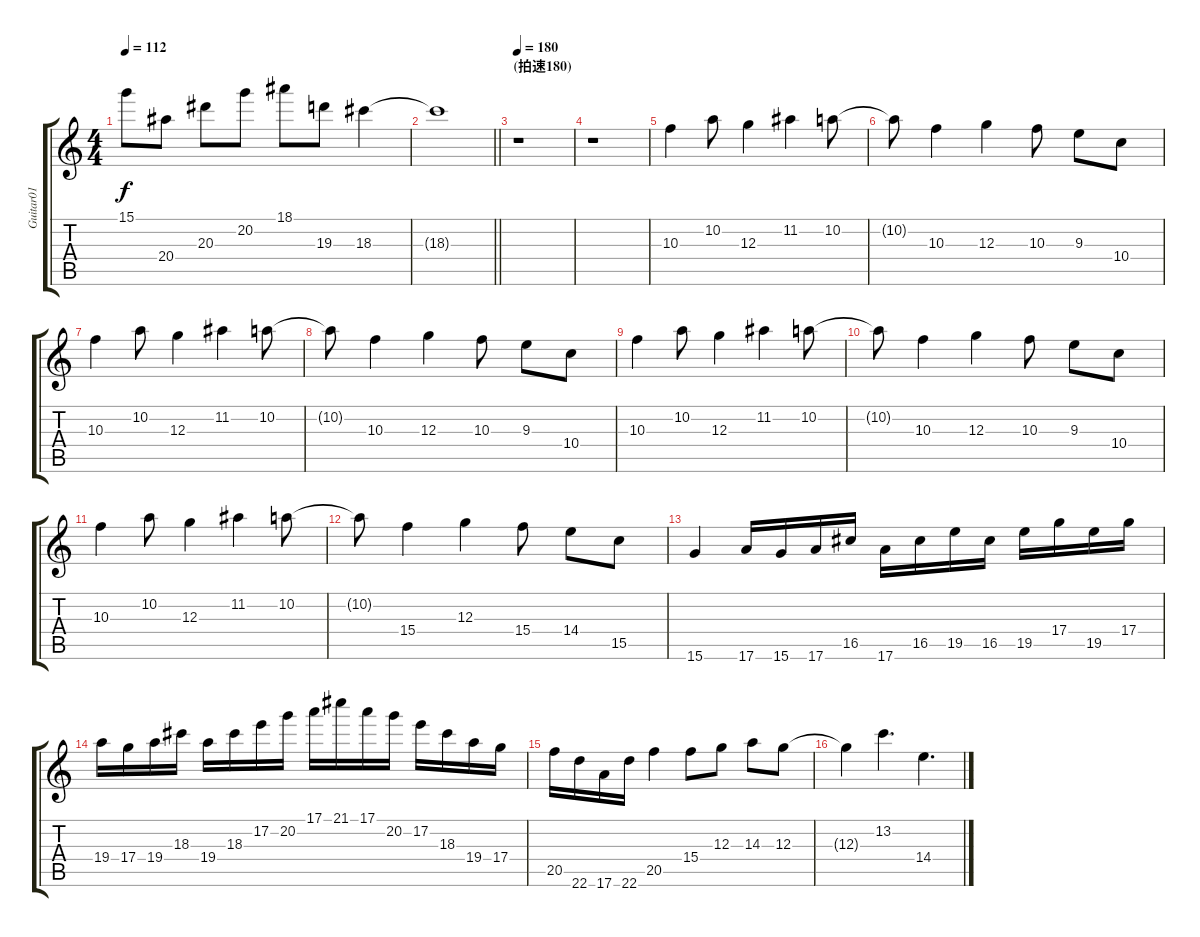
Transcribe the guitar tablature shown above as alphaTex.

\track ("Guitar01" "Guitar01") {instrument distortionguitar}
\staff {score tabs}
\tuning (E4 B3 G3 D3 A2 E2) {hide}
\ts (4 4)
\tempo 112
\clef g2
\ks c
15.1{t}.8{dy f} 20.4.8 20.3.8 20.2.8 18.1.8 19.3.8 18.3.4 |
\barLineRight lightlight
18.3{t}.1 |
\section ("" "(拍速180)")
\tempo 180
r.1 |
r.1 |
10.3.4 10.2.8 12.3.4 11.2.4 10.2.8 |
10.2{t}.8 10.3.4 12.3.4 10.3.8 9.3.8 10.4.8 |
10.3.4 10.2.8 12.3.4 11.2.4 10.2.8 |
10.2{t}.8 10.3.4 12.3.4 10.3.8 9.3.8 10.4.8 |
10.3.4 10.2.8 12.3.4 11.2.4 10.2.8 |
10.2{t}.8 10.3.4 12.3.4 10.3.8 9.3.8 10.4.8 |
10.3.4 10.2.8 12.3.4 11.2.4 10.2.8 |
10.2{t}.8 15.4.4 12.3.4 15.4.8 14.4.8 15.5.8 |
15.6.4 17.6.16 15.6.16 17.6.16 16.5.16 17.6.16 16.5.16 19.5.16 16.5.16 19.5.16 17.4.16 19.5.16 17.4.16 |
19.4.16 17.4.16 19.4.16 18.3.16 19.4.16 18.3.16 17.2.16 20.2.16 17.1.16 21.1.16 17.1.16 20.2.16 17.2.16 18.3.16 19.4.16 17.4.16 |
20.5.16 22.6.16 17.6.16 22.6.16 20.5.4 15.4.8 12.3.8 14.3.8 12.3.8 |
12.3{t}.4 13.2.4{d} 14.4.4{d}
